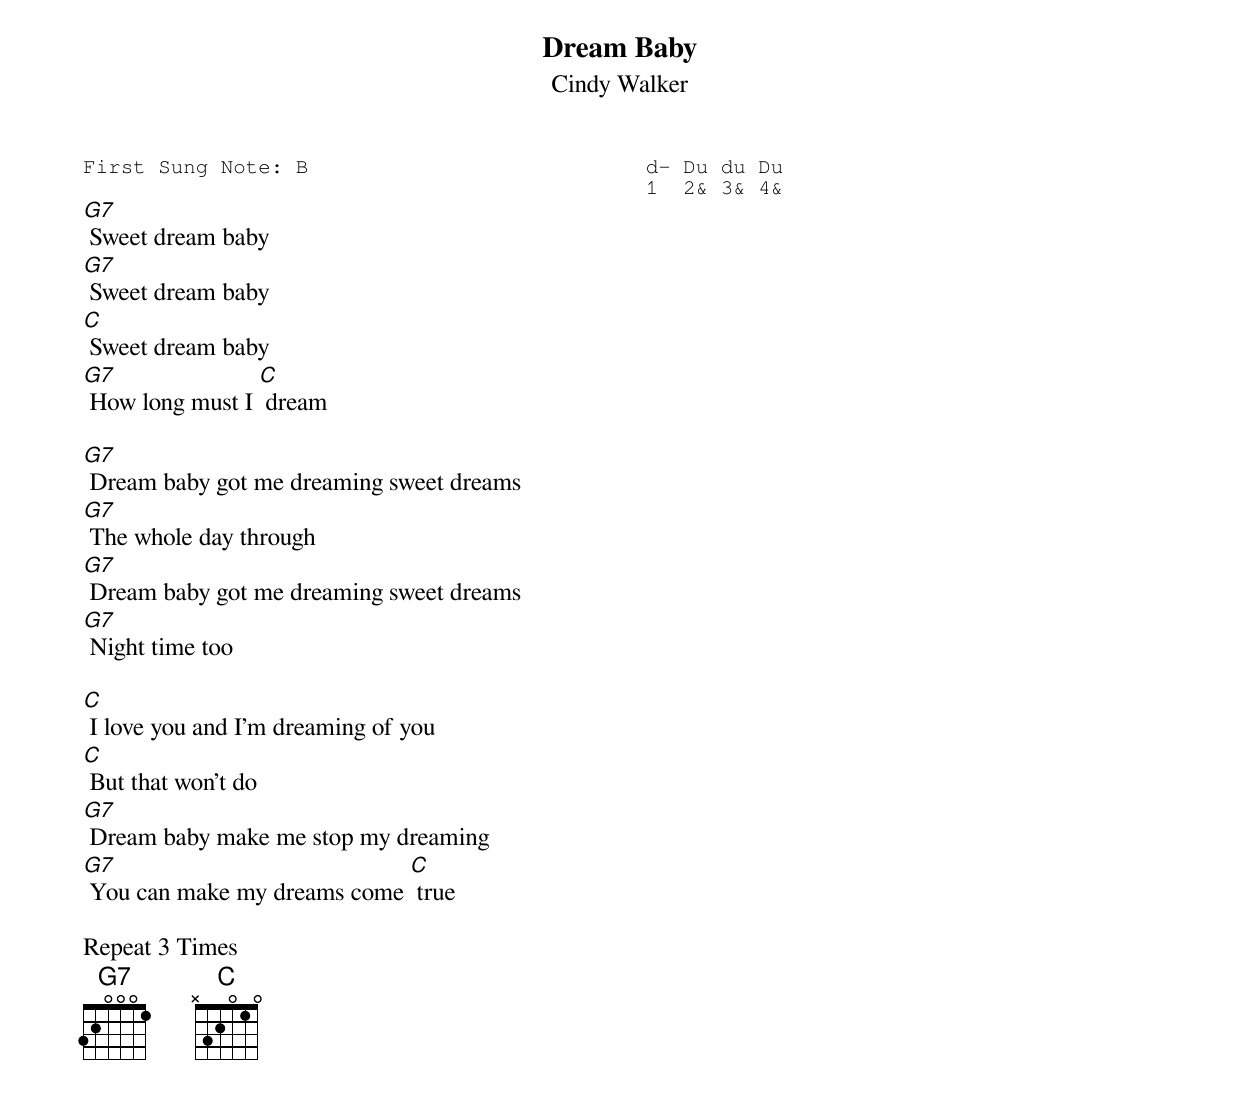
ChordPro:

{t:Dream Baby}
{st:Cindy Walker}
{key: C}
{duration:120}
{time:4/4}
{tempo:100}
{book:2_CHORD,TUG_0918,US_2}
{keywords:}
{sot}
First Sung Note: B                           d- Du du Du
                                             1  2& 3& 4&
{eot}
[G7] Sweet dream baby
[G7] Sweet dream baby
[C] Sweet dream baby
[G7] How long must I [C] dream

[G7] Dream baby got me dreaming sweet dreams
[G7] The whole day through
[G7] Dream baby got me dreaming sweet dreams
[G7] Night time too

[C] I love you and I'm dreaming of you
[C] But that won't do
[G7] Dream baby make me stop my dreaming
[G7] You can make my dreams come [C] true

Repeat 3 Times
